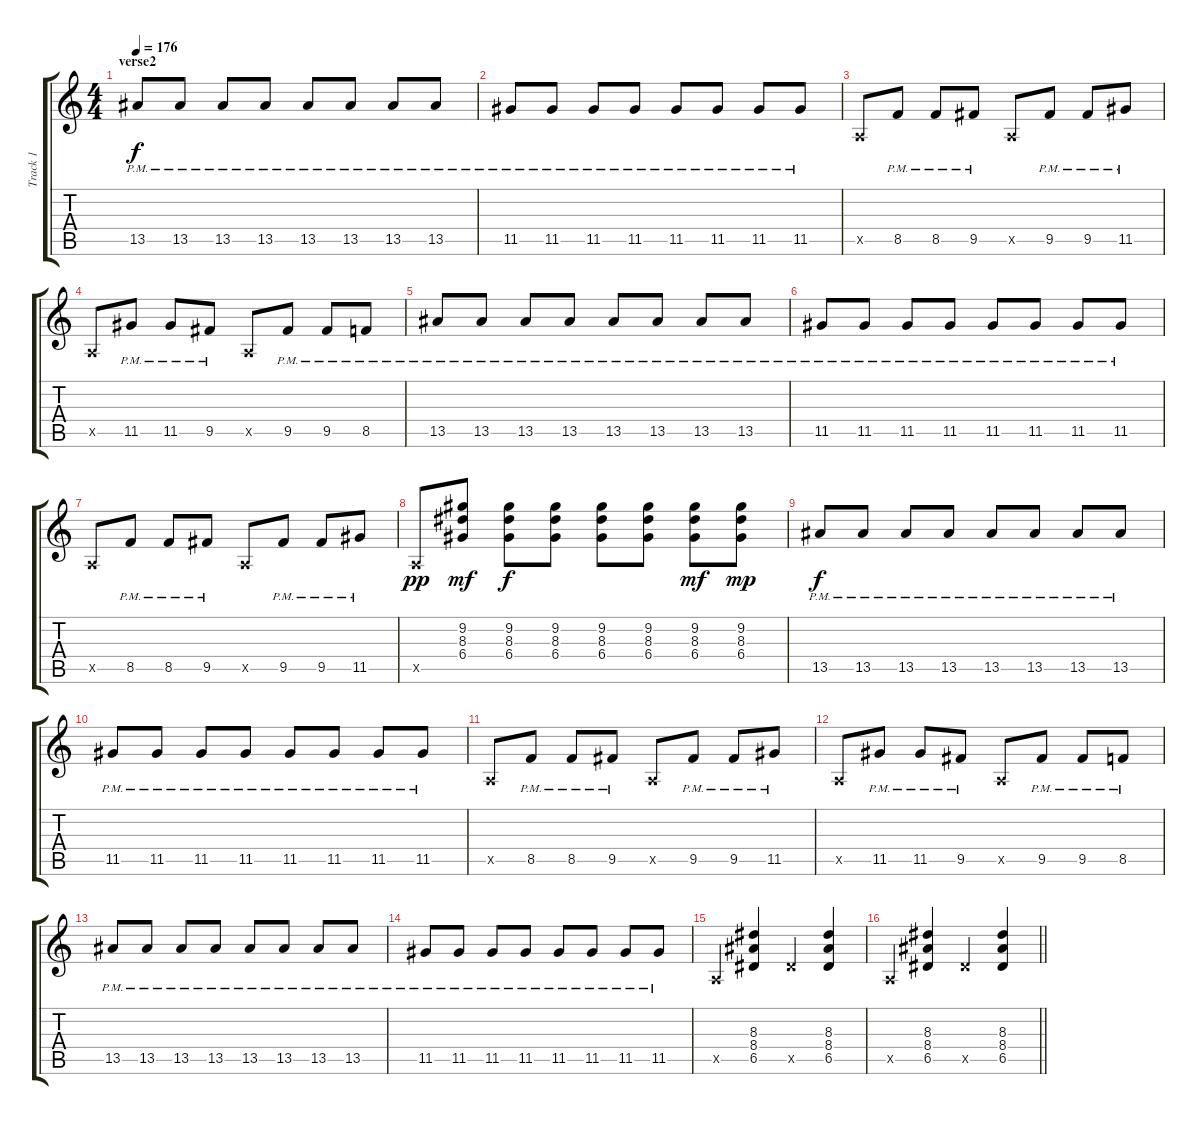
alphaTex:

\track ("Track 1" "Track 1") {instrument overdrivenguitar}
\staff {score tabs}
\tuning (E4 B3 G3 D3 A2 E2) {hide}
\ts (4 4)
\section ("" "verse2")
\tempo 176
\clef g2
\ks c
13.5{pm}.8{dy f} 13.5{pm}.8 13.5{pm}.8 13.5{pm}.8 13.5{pm}.8 13.5{pm}.8 13.5{pm}.8 13.5{pm}.8 |
11.5{pm}.8 11.5{pm}.8 11.5{pm}.8 11.5{pm}.8 11.5{pm}.8 11.5{pm}.8 11.5{pm}.8 11.5{pm}.8 |
0.5{x}.8 8.5{pm}.8 8.5{pm}.8 9.5{pm}.8 0.5{x}.8 9.5{pm}.8 9.5{pm}.8 11.5{pm}.8 |
0.5{x}.8 11.5{pm}.8 11.5{pm}.8 9.5{pm}.8 0.5{x}.8 9.5{pm}.8 9.5{pm}.8 8.5{pm}.8 |
13.5{pm}.8 13.5{pm}.8 13.5{pm}.8 13.5{pm}.8 13.5{pm}.8 13.5{pm}.8 13.5{pm}.8 13.5{pm}.8 |
11.5{pm}.8 11.5{pm}.8 11.5{pm}.8 11.5{pm}.8 11.5{pm}.8 11.5{pm}.8 11.5{pm}.8 11.5{pm}.8 |
0.5{x}.8 8.5{pm}.8 8.5{pm}.8 9.5{pm}.8 0.5{x}.8 9.5{pm}.8 9.5{pm}.8 11.5{pm}.8 |
0.5{x}.8{dy pp} (9.2 8.3 6.4).8{dy mf} (9.2 8.3 6.4).8{dy f} (9.2 8.3 6.4).8 (9.2 8.3 6.4).8 (9.2 8.3 6.4).8 (9.2 8.3 6.4).8{dy mf} (9.2 8.3 6.4).8{dy mp} |
13.5{pm}.8{dy f} 13.5{pm}.8 13.5{pm}.8 13.5{pm}.8 13.5{pm}.8 13.5{pm}.8 13.5{pm}.8 13.5{pm}.8 |
11.5{pm}.8 11.5{pm}.8 11.5{pm}.8 11.5{pm}.8 11.5{pm}.8 11.5{pm}.8 11.5{pm}.8 11.5{pm}.8 |
0.5{x}.8 8.5{pm}.8 8.5{pm}.8 9.5{pm}.8 0.5{x}.8 9.5{pm}.8 9.5{pm}.8 11.5{pm}.8 |
0.5{x}.8 11.5{pm}.8 11.5{pm}.8 9.5{pm}.8 0.5{x}.8 9.5{pm}.8 9.5{pm}.8 8.5{pm}.8 |
13.5{pm}.8 13.5{pm}.8 13.5{pm}.8 13.5{pm}.8 13.5{pm}.8 13.5{pm}.8 13.5{pm}.8 13.5{pm}.8 |
11.5{pm}.8 11.5{pm}.8 11.5{pm}.8 11.5{pm}.8 11.5{pm}.8 11.5{pm}.8 11.5{pm}.8 11.5{pm}.8 |
0.5{x}.4 (8.3 8.4 6.5).4 6.5{x}.4 (8.3 8.4 6.5).4 |
\barLineRight lightlight
0.5{x}.4 (8.3 8.4 6.5).4 6.5{x}.4 (8.3 8.4 6.5).4
